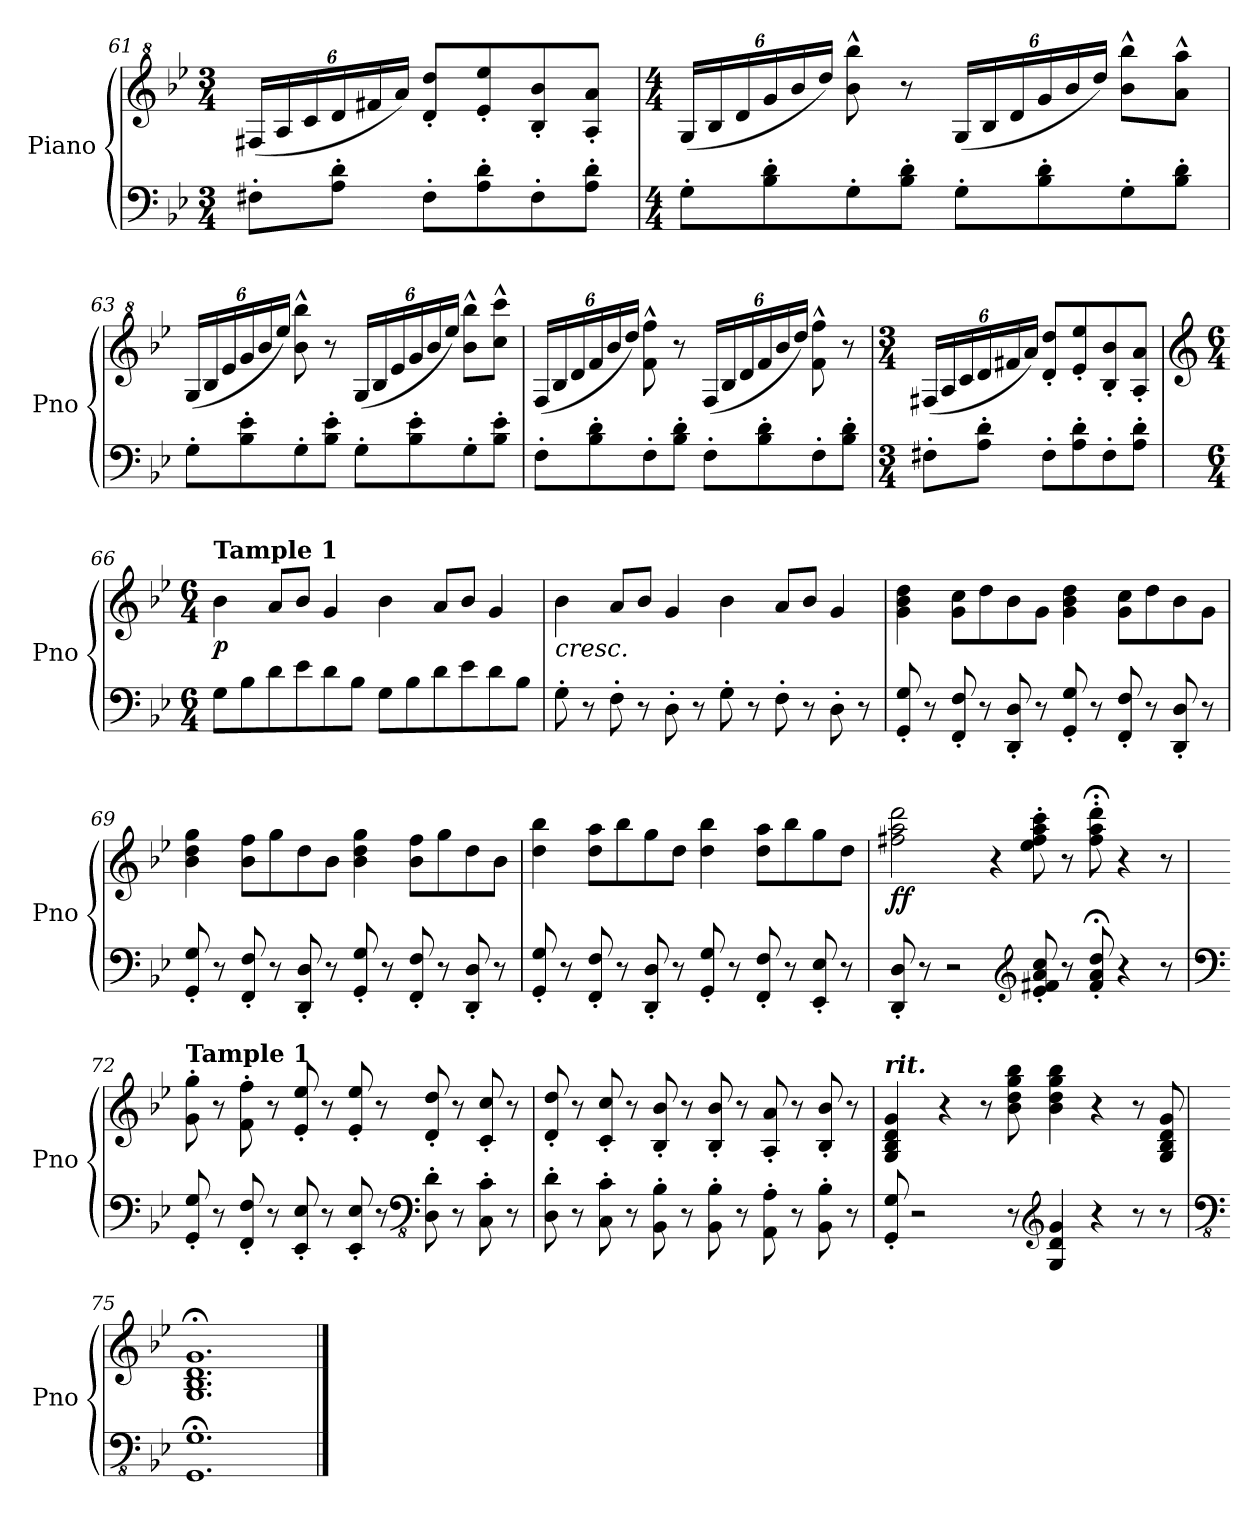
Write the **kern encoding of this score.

**kern	**kern	**dynam
*part1	*part1	*part1
*staff2	*staff1	*staff1/2
*I"Piano	*	*
*I'Pno	*	*
*clefF4	*clefG^2	*
*k[b-e-]	*k[b-e-]	*
*M3/4	*M3/4	*
*	*Xbrackettup	*
=61	=61	=61
8F#X'\L	(<24f#X/LL	.
.	24a/	.
.	24cc/	.
8A\' 8d\'J	24dd/	.
.	24ff#X/	.
.	24aa/JJ)	.
8F#'\L	8dd/' 8ddd/'L	.
8A\' 8d\'	8ee-/' 8eee-/'	.
8F#'\	8b-/' 8bb-/'	.
8A\' 8d\'J	8a/' 8aa/'J	.
=62	=62	=62
*M4/4	*M4/4	*
8G'\L	(<24g/LL	.
.	24b-/	.
.	24dd/	.
8B-\' 8d\'	24gg/	.
.	24bb-/	.
.	24ddd/JJ)	.
8G'\	8bb-\^^ 8bbb-\^^	.
8B-\' 8d\'J	8r	.
8G'\L	(<24g/LL	.
.	24b-/	.
.	24dd/	.
8B-\' 8d\'	24gg/	.
.	24bb-/	.
.	24ddd/JJ)	.
8G'\	8bb-\^^ 8bbb-\^^L	.
8B-\' 8d\'J	8aa\^^ 8aaa\^^J	.
!!LO:LB:g=z
=63	=63	=63
8G'\L	(<24g/LL	.
.	24b-/	.
.	24ee-/	.
8B-\' 8e-\'	24gg/	.
.	24bb-/	.
.	24eee-/JJ)	.
8G'\	8bb-\^^ 8bbb-\^^	.
8B-\' 8e-\'J	8r	.
8G'\L	(<24g/LL	.
.	24b-/	.
.	24ee-/	.
8B-\' 8e-\'	24gg/	.
.	24bb-/	.
.	24eee-/JJ)	.
8G'\	8bb-\^^ 8bbb-\^^L	.
8B-\' 8e-\'J	8ccc\^^ 8cccc\^^J	.
=64	=64	=64
8F'\L	(<24f/LL	.
.	24b-/	.
.	24dd/	.
8B-\' 8d\'	24ff/	.
.	24bb-/	.
.	24ddd/JJ)	.
8F'\	8ff\^^ 8fff\^^	.
8B-\' 8d\'J	8r	.
8F'\L	(<24f/LL	.
.	24b-/	.
.	24dd/	.
8B-\' 8d\'	24ff/	.
.	24bb-/	.
.	24ddd/JJ)	.
8F'\	8ff\^^ 8fff\^^	.
8B-\' 8d\'J	8r	.
=65	=65	=65
*M3/4	*M3/4	*
8F#X'\L	(<24f#X/LL	.
.	24a/	.
.	24cc/	.
8A\' 8d\'J	24dd/	.
.	24ff#X/	.
.	24aa/JJ)	.
8F#'\L	8dd/' 8ddd/'L	.
8A\' 8d\'	8ee-/' 8eee-/'	.
8F#'\	8b-/' 8bb-/'	.
8A\' 8d\'J	8a/' 8aa/'J	.
!!LO:LB:g=z
=66	=66	=66
*	*clefG2	*
*M6/4	*M6/4	*
!	!LO:TX:a:B:t=Tample 1	!
!	!	!LO:DY:b
8G\L	4b-\	p
8B-\	.	.
8d\	8a/L	.
8e-\	8b-/J	.
8d\	4g/	.
8B-\J	.	.
8G\L	4b-\	.
8B-\	.	.
8d\	8a/L	.
8e-\	8b-/J	.
8d\	4g/	.
8B-\J	.	.
=67	=67	=67
!	!LO:TX:b:i:t=cresc.	!
8G'\	4b-\	.
8r	.	.
8F'\	8a/L	.
8r	8b-/J	.
8D'\	4g/	.
8r	.	.
8G'\	4b-\	.
8r	.	.
8F'\	8a/L	.
8r	8b-/J	.
8D'\	4g/	.
8r	.	.
=68	=68	=68
8GG/' 8G/'	4g\ 4b-\ 4dd\	.
8r	.	.
8FF/' 8F/'	8g\ 8cc\L	.
8r	8dd\	.
8DD/' 8D/'	8b-\	.
8r	8g\J	.
8GG/' 8G/'	4g\ 4b-\ 4dd\	.
8r	.	.
8FF/' 8F/'	8g\ 8cc\L	.
8r	8dd\	.
8DD/' 8D/'	8b-\	.
8r	8g\J	.
=69	=69	=69
8GG/' 8G/'	4b-\ 4dd\ 4gg\	.
8r	.	.
8FF/' 8F/'	8b-\ 8ff\L	.
8r	8gg\	.
8DD/' 8D/'	8dd\	.
8r	8b-\J	.
8GG/' 8G/'	4b-\ 4dd\ 4gg\	.
8r	.	.
8FF/' 8F/'	8b-\ 8ff\L	.
8r	8gg\	.
8DD/' 8D/'	8dd\	.
8r	8b-\J	.
!!LO:LB:g=z
=70	=70	=70
8GG/' 8G/'	4dd\ 4bb-\	.
8r	.	.
8FF/' 8F/'	8dd\ 8aa\L	.
8r	8bb-\	.
8DD/' 8D/'	8gg\	.
8r	8dd\J	.
8GG/' 8G/'	4dd\ 4bb-\	.
8r	.	.
8FF/' 8F/'	8dd\ 8aa\L	.
8r	8bb-\	.
8EE-/' 8E-/'	8gg\	.
8r	8dd\J	.
=71	=71	=71
*	*MM160	*
!	!	!LO:DY:b
8DD/' 8D/'	2ff#X\ 2aa\ 2ddd\	ff
8r	.	.
2r	.	.
.	4r	.
*clefG2	*	*
8e-/' 8f#X/' 8a/' 8cc/'	8ee-\' 8ff#\' 8aa\' 8ccc\'	.
8r	8r	.
8f#/;<' 8a/;<' 8dd/;<'	8ff#\;<' 8aa\;<' 8ddd\;<'	.
4r	4r	.
8r	8r	.
=72	=72	=72
*clefF4	*	*
!	!LO:TX:a:B:t=Tample 1	!
8GG/' 8G/'	8g\' 8gg\'	.
8r	8r	.
8FF/' 8F/'	8f\' 8ff\'	.
8r	8r	.
8EE-/' 8E-/'	8e-/' 8ee-/'	.
8r	8r	.
8EE-/' 8E-/'	8e-/' 8ee-/'	.
8r	8r	.
*clefFv4	*	*
8DD\' 8D\'	8d/' 8dd/'	.
8r	8r	.
8CC\' 8C\'	8c/' 8cc/'	.
8r	8r	.
!!LO:LB:g=z
=73	=73	=73
8DD\' 8D\'	8d/' 8dd/'	.
8r	8r	.
8CC\' 8C\'	8c/' 8cc/'	.
8r	8r	.
8BBB-\' 8BB-\'	8B-/' 8b-/'	.
8r	8r	.
8BBB-\' 8BB-\'	8B-/' 8b-/'	.
8r	8r	.
8AAA\' 8AA\'	8A/' 8a/'	.
8r	8r	.
8BBB-\' 8BB-\'	8B-/' 8b-/'	.
8r	8r	.
=74	=74	=74
!	!LO:TX:a:Bi:t=rit.	!
8GGG/' 8GG/'	4G/ 4B-/ 4d/ 4g/	.
2r	.	.
*	*MM194	*
.	4r	.
*	*MM191	*
.	8r	.
8r	8b-\ 8dd\ 8gg\ 8bb-\	.
*clefG2	*	*
*	*MM188	*
4G/ 4d/ 4g/	4b-\ 4dd\ 4gg\ 4bb-\	.
*	*MM185	*
4r	4r	.
*	*MM182	*
8r	8r	.
8r	8G/ 8B-/ 8d/ 8g/	.
=75	=75	=75
*clefFv4	*	*
*	*MM179	*
1.GGG;< 1.GG;<	1.G;< 1.B-;< 1.d;< 1.g;<	.
==	==	==
*-	*-	*-
